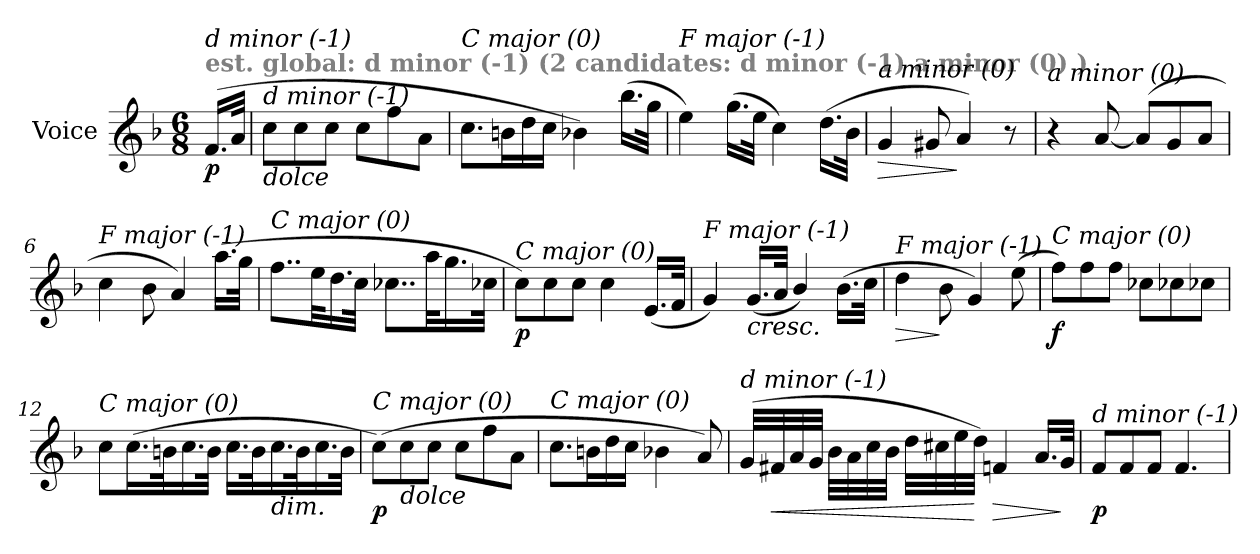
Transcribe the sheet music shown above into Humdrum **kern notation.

**kern	**dynam
*part1	*part1
*staff1	*staff1
*I"Voice	*
*clefG2	*
*k[b-]	*
*F:	*
*M6/8	*
=	=
!LO:TX:a:B:color=#808080:t=est. global&colon; d minor (-1) (2 candidates&colon; d minor (-1) a minor (0) )	!
!LO:TX:i:t=d minor (-1)	!
!	!LO:DY:b
(>16.f/LL	p
32a/JJk	.
=1	=1
!LO:TX:b:i:t=dolce	!
!LO:TX:i:t=d minor (-1)	!
8cc\L	.
8cc\	.
8cc\J	.
8cc\L	.
8ff\	.
8a\J	.
=2	=2
!LO:TX:i:t=C major (0)	!
8.cc\L	.
16bn\L	.
16dd\	.
16cc\JJ	.
4b-X\)	.
(>16.bb-\LL	.
32gg\JJk	.
=3	=3
!LO:TX:i:t=F major (-1)	!
4ee\)	.
(>16.gg\LL	.
32ee\JJk	.
4cc\)	.
(>16.dd\LL	.
32b-\JJk	.
=4	=4
!LO:TX:i:t=a minor (0)	!
!	!LO:HP:b
4g/	>
8g#X/	.
4a/)	]
8r	.
!!LO:LB:g=z
=5	=5
!LO:TX:i:t=a minor (0)	!
4r	.
[8a/	.
(>8a/L]	.
8g/	.
8a/J	.
=6	=6
!LO:TX:i:t=F major (-1)	!
4cc\	.
8b-\	.
4a/)	.
(>16.aa\LL	.
32gg\JJk	.
=7	=7
!LO:TX:i:t=C major (0)	!
8..ff\L	.
32ee\KL	.
16.dd\	.
32cc\JJk	.
8..cc-Xi\L	.
32aa\KL	.
16.gg\	.
32cc-Xi\JJk	.
=8	=8
!LO:TX:i:t=C major (0)	!
!	!LO:DY:b
8cc\L)	p
8cc\	.
8cc\J	.
4cc\	.
(<16.e/LL	.
32f/JJk	.
!!LO:LB:g=z
=9	=9
!LO:TX:i:t=F major (-1)	!
4g/)	.
!LO:TX:b:i:t=cresc.	!
(<16.g/LL	.
32a/JJk	.
4b-/)	.
(>16.b-\LL	.
32cc\JJk	.
=10	=10
!LO:TX:i:t=F major (-1)	!
!	!LO:HP:b
4dd\	>
8b-\	]
4g/)	.
(>8ee\	.
=11	=11
!LO:TX:i:t=C major (0)	!
!	!LO:DY:b
8ff\L)	f
8ff\	.
8ff\J	.
8cc-Xi\L	.
8cc-Xi\	.
8cc-Xi\J	.
=12	=12
!LO:TX:i:t=C major (0)	!
8cc\L	.
(>16.cc\L	.
32bn\k	.
16.cc\	.
32b\JJk	.
16.cc\LL	.
32b\k	.
!LO:TX:b:i:t=dim.	!
16.cc\	.
32b\k	.
16.cc\	.
32b\JJk	.
!!LO:LB:g=z
=13	=13
!LO:TX:i:t=C major (0)	!
!	!LO:DY:b
(>8cc\L)	p
!LO:TX:b:i:t=dolce	!
8cc\	.
8cc\J	.
8cc\L	.
8ff\	.
8a\J	.
=14	=14
!LO:TX:i:t=C major (0)	!
8.cc\L	.
16bn\L	.
16dd\	.
16cc\JJ	.
4b-X\	.
8a/)	.
=15	=15
!LO:TX:i:t=d minor (-1)	!
(>32g/LLL	.
!	!LO:HP:b
32f#X/	<
32a/	.
32g/JJJ	.
32b-\LLL	.
32a\	.
32cc\	.
32b-\JJJ	.
32dd\LLL	.
32cc#X\	.
32ee\	.
32dd\JJJ)	[
!	!LO:HP:b
4fn/	>
16.a/LL	.
32g/JJk	]
=16	=16
!LO:TX:i:t=d minor (-1)	!
!	!LO:DY:b
8f/L	p
8f/	.
8f/J	.
4.f/	.
=	=
*-	*-
